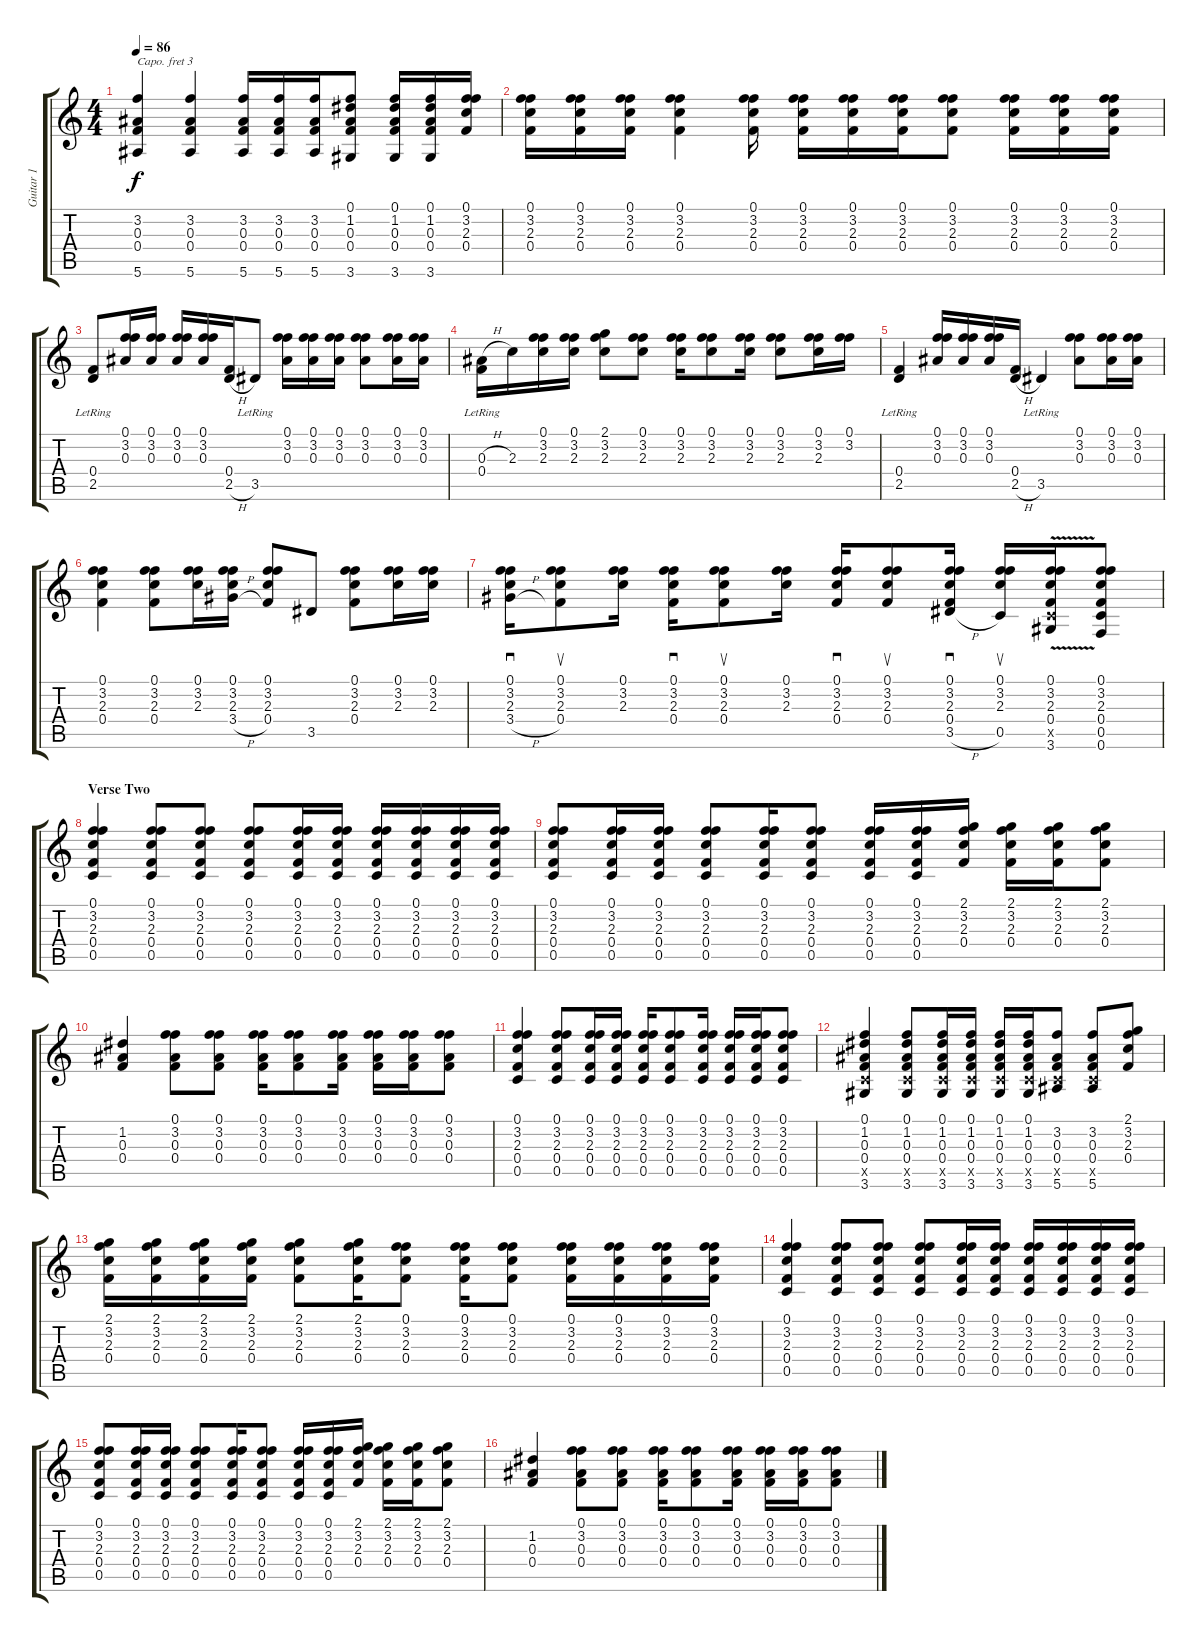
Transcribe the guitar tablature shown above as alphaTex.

\track ("Guitar 1" "Guitar 1") {instrument acousticguitarnylon}
\staff {score tabs}
\capo 3
\tuning (D4 B3 G3 D3 A2 D2) {hide}
\ts (4 4)
\tempo 86
\clef g2
\ks c
(3.2 0.3 0.4 5.6).4{dy f} (3.2 0.3 0.4 5.6).4 (3.2 0.3 0.4 5.6).16 (3.2 0.3 0.4 5.6).16 (3.2 0.3 0.4 5.6).16 (0.1 1.2 0.3 0.4 3.6).8 (0.1 1.2 0.3 0.4 3.6).16 (0.1 1.2 0.3 0.4 3.6).16 (0.1 3.2 2.3 0.4).16 |
(0.1 3.2 2.3 0.4).16 (0.1 3.2 2.3 0.4).16 (0.1 3.2 2.3 0.4).16 (0.1 3.2 2.3 0.4).4 (0.1 3.2 2.3 0.4).16 (0.1 3.2 2.3 0.4).16 (0.1 3.2 2.3 0.4).16 (0.1 3.2 2.3 0.4).16 (0.1 3.2 2.3 0.4).8 (0.1 3.2 2.3 0.4).16 (0.1 3.2 2.3 0.4).16 (0.1 3.2 2.3 0.4).16 |
(0.4 2.5{lr}).8 (0.1 3.2 0.3).16 (0.1 3.2 0.3).16 (0.1 3.2 0.3).16 (0.1 3.2 0.3).16 (0.4 2.5{h}).16 3.5{lr}.8 (0.1 3.2 0.3).16 (0.1 3.2 0.3).16 (0.1 3.2 0.3).16 (0.1 3.2 0.3).8 (0.1 3.2 0.3).16 (0.1 3.2 0.3).16 |
(0.3{h} 0.4{lr}).16 2.3.16 (0.1 3.2 2.3).16 (0.1 3.2 2.3).16 (2.1 3.2 2.3).8 (0.1 3.2 2.3).8 (0.1 3.2 2.3).16 (0.1 3.2 2.3).8 (0.1 3.2 2.3).16 (0.1 3.2 2.3).8 (0.1 3.2 2.3).16 (0.1 3.2).16 |
(0.4 2.5{lr}).4 (0.1 3.2 0.3).16 (0.1 3.2 0.3).16 (0.1 3.2 0.3).16 (0.4 2.5{h}).16 3.5{lr}.4 (0.1 3.2 0.3).8 (0.1 3.2 0.3).16 (0.1 3.2 0.3).16 |
(0.1 3.2 2.3 0.4).4 (0.1 3.2 2.3 0.4).8 (0.1 3.2 2.3).16 (0.1 3.2 2.3 3.4{h}).16 (0.1 3.2 2.3 0.4).8 3.5.8 (0.1 3.2 2.3 0.4).8 (0.1 3.2 2.3).16 (0.1 3.2 2.3).16 |
(0.1 3.2 2.3 3.4{h}).16{sd} (0.1 3.2 2.3 0.4).8{su} (0.1 3.2 2.3).16 (0.1 3.2 2.3 0.4).16{sd} (0.1 3.2 2.3 0.4).8{su} (0.1 3.2 2.3).16 (0.1 3.2 2.3 0.4).16{sd} (0.1 3.2 2.3 0.4).8{su} (0.1 3.2 2.3 0.4 3.5{h}).16{sd} (0.1 3.2 2.3 0.5).16{su} (0.1 3.2 2.3 0.4 0.5{x} 3.6{v}).16 (0.1 3.2 2.3 0.4 0.5 0.6).8 |
\section ("" "Verse Two")
(0.1 3.2 2.3 0.4 0.5).4 (0.1 3.2 2.3 0.4 0.5).8 (0.1 3.2 2.3 0.4 0.5).8 (0.1 3.2 2.3 0.4 0.5).8 (0.1 3.2 2.3 0.4 0.5).16 (0.1 3.2 2.3 0.4 0.5).16 (0.1 3.2 2.3 0.4 0.5).16 (0.1 3.2 2.3 0.4 0.5).16 (0.1 3.2 2.3 0.4 0.5).16 (0.1 3.2 2.3 0.4 0.5).16 |
(0.1 3.2 2.3 0.4 0.5).8 (0.1 3.2 2.3 0.4 0.5).16 (0.1 3.2 2.3 0.4 0.5).16 (0.1 3.2 2.3 0.4 0.5).8 (0.1 3.2 2.3 0.4 0.5).16 (0.1 3.2 2.3 0.4 0.5).8 (0.1 3.2 2.3 0.4 0.5).16 (0.1 3.2 2.3 0.4 0.5).16 (2.1 3.2 2.3 0.4).16 (2.1 3.2 2.3 0.4).16 (2.1 3.2 2.3 0.4).16 (2.1 3.2 2.3 0.4).8 |
(1.2 0.3 0.4).4 (0.1 3.2 0.3 0.4).8 (0.1 3.2 0.3 0.4).8 (0.1 3.2 0.3 0.4).16 (0.1 3.2 0.3 0.4).8 (0.1 3.2 0.3 0.4).16 (0.1 3.2 0.3 0.4).16 (0.1 3.2 0.3 0.4).16 (0.1 3.2 0.3 0.4).8 |
(0.1 3.2 2.3 0.4 0.5).4 (0.1 3.2 2.3 0.4 0.5).8 (0.1 3.2 2.3 0.4 0.5).16 (0.1 3.2 2.3 0.4 0.5).16 (0.1 3.2 2.3 0.4 0.5).16 (0.1 3.2 2.3 0.4 0.5).8 (0.1 3.2 2.3 0.4 0.5).16 (0.1 3.2 2.3 0.4 0.5).16 (0.1 3.2 2.3 0.4 0.5).16 (0.1 3.2 2.3 0.4 0.5).8 |
(0.1 1.2 0.3 0.4 0.5{x} 3.6).4 (0.1 1.2 0.3 0.4 0.5{x} 3.6).8 (0.1 1.2 0.3 0.4 0.5{x} 3.6).16 (0.1 1.2 0.3 0.4 0.5{x} 3.6).16 (0.1 1.2 0.3 0.4 0.5{x} 3.6).16 (0.1 1.2 0.3 0.4 0.5{x} 3.6).16 (3.2 0.3 0.4 0.5{x} 5.6).8 (3.2 0.3 0.4 0.5{x} 5.6).8 (2.1 3.2 2.3 0.4).8 |
(2.1 3.2 2.3 0.4).16 (2.1 3.2 2.3 0.4).16 (2.1 3.2 2.3 0.4).16 (2.1 3.2 2.3 0.4).16 (2.1 3.2 2.3 0.4).8 (2.1 3.2 2.3 0.4).16 (0.1 3.2 2.3 0.4).8 (0.1 3.2 2.3 0.4).16 (0.1 3.2 2.3 0.4).8 (0.1 3.2 2.3 0.4).16 (0.1 3.2 2.3 0.4).16 (0.1 3.2 2.3 0.4).16 (0.1 3.2 2.3 0.4).16 |
(0.1 3.2 2.3 0.4 0.5).4 (0.1 3.2 2.3 0.4 0.5).8 (0.1 3.2 2.3 0.4 0.5).8 (0.1 3.2 2.3 0.4 0.5).8 (0.1 3.2 2.3 0.4 0.5).16 (0.1 3.2 2.3 0.4 0.5).16 (0.1 3.2 2.3 0.4 0.5).16 (0.1 3.2 2.3 0.4 0.5).16 (0.1 3.2 2.3 0.4 0.5).16 (0.1 3.2 2.3 0.4 0.5).16 |
(0.1 3.2 2.3 0.4 0.5).8 (0.1 3.2 2.3 0.4 0.5).16 (0.1 3.2 2.3 0.4 0.5).16 (0.1 3.2 2.3 0.4 0.5).8 (0.1 3.2 2.3 0.4 0.5).16 (0.1 3.2 2.3 0.4 0.5).8 (0.1 3.2 2.3 0.4 0.5).16 (0.1 3.2 2.3 0.4 0.5).16 (2.1 3.2 2.3 0.4).16 (2.1 3.2 2.3 0.4).16 (2.1 3.2 2.3 0.4).16 (2.1 3.2 2.3 0.4).8 |
(1.2 0.3 0.4).4 (0.1 3.2 0.3 0.4).8 (0.1 3.2 0.3 0.4).8 (0.1 3.2 0.3 0.4).16 (0.1 3.2 0.3 0.4).8 (0.1 3.2 0.3 0.4).16 (0.1 3.2 0.3 0.4).16 (0.1 3.2 0.3 0.4).16 (0.1 3.2 0.3 0.4).8
